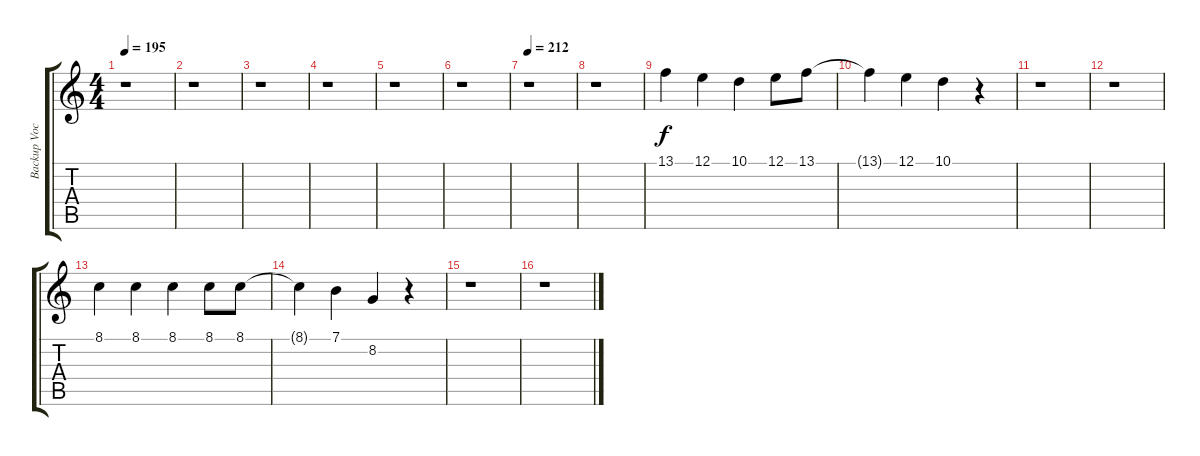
\track ("Backup Vocals" "Backup Voc") {instrument choiraahs}
\staff {score tabs}
\tuning (E4 B3 G3 D3 A2 E2) {hide}
\ts (4 4)
\tempo 195
\clef g2
\ks c
r.1{dy f} |
r.1 |
r.1 |
r.1 |
r.1 |
r.1 |
\tempo 212
r.1 |
r.1 |
13.1.4 12.1.4 10.1.4 12.1.8 13.1.8 |
13.1{t}.4 12.1.4 10.1.4 r.4 |
r.1 |
r.1 |
8.1.4 8.1.4 8.1.4 8.1.8 8.1.8 |
8.1{t}.4 7.1.4 8.2.4 r.4 |
r.1 |
r.1
